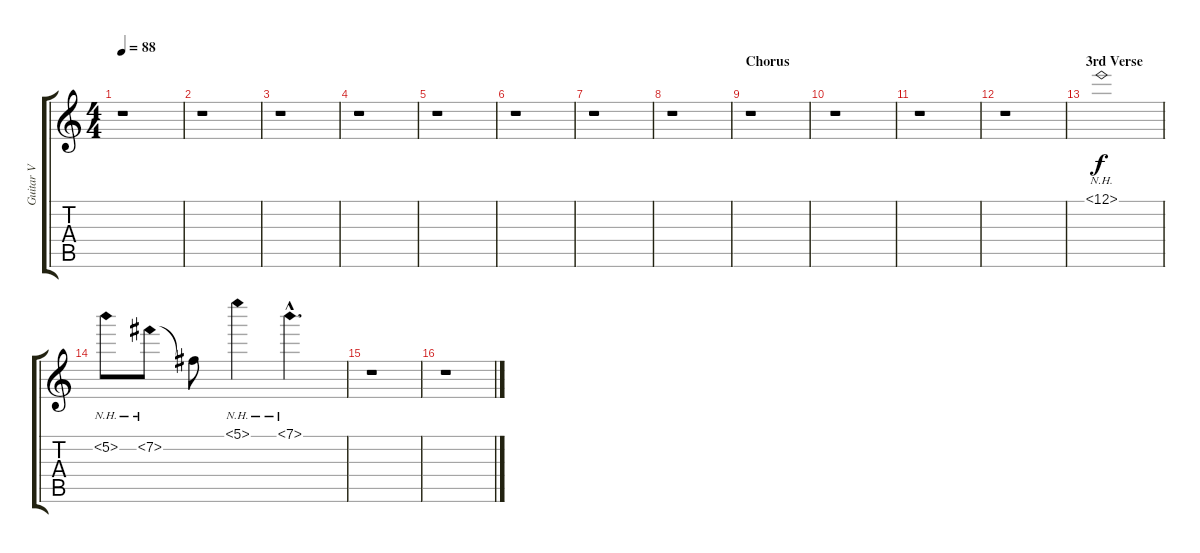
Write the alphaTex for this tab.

\track ("Guitar V" "Guitar V") {instrument distortionguitar}
\staff {score tabs}
\tuning (E4 B3 G3 D3 A2 E2) {hide}
\ts (4 4)
\tempo 88
\clef g2
\ks c
r.1{dy f} |
r.1 |
r.1 |
r.1 |
r.1 |
r.1 |
r.1 |
r.1 |
\section ("" "Chorus")
r.1 |
r.1 |
r.1 |
r.1 |
\section ("" "3rd Verse")
12.1{nh}.1 |
5.2{nh}.8 7.2{nh}.8 7.2{t}.8 5.1{nh}.4 7.1{nh hac}.4{d} |
r.1 |
r.1
